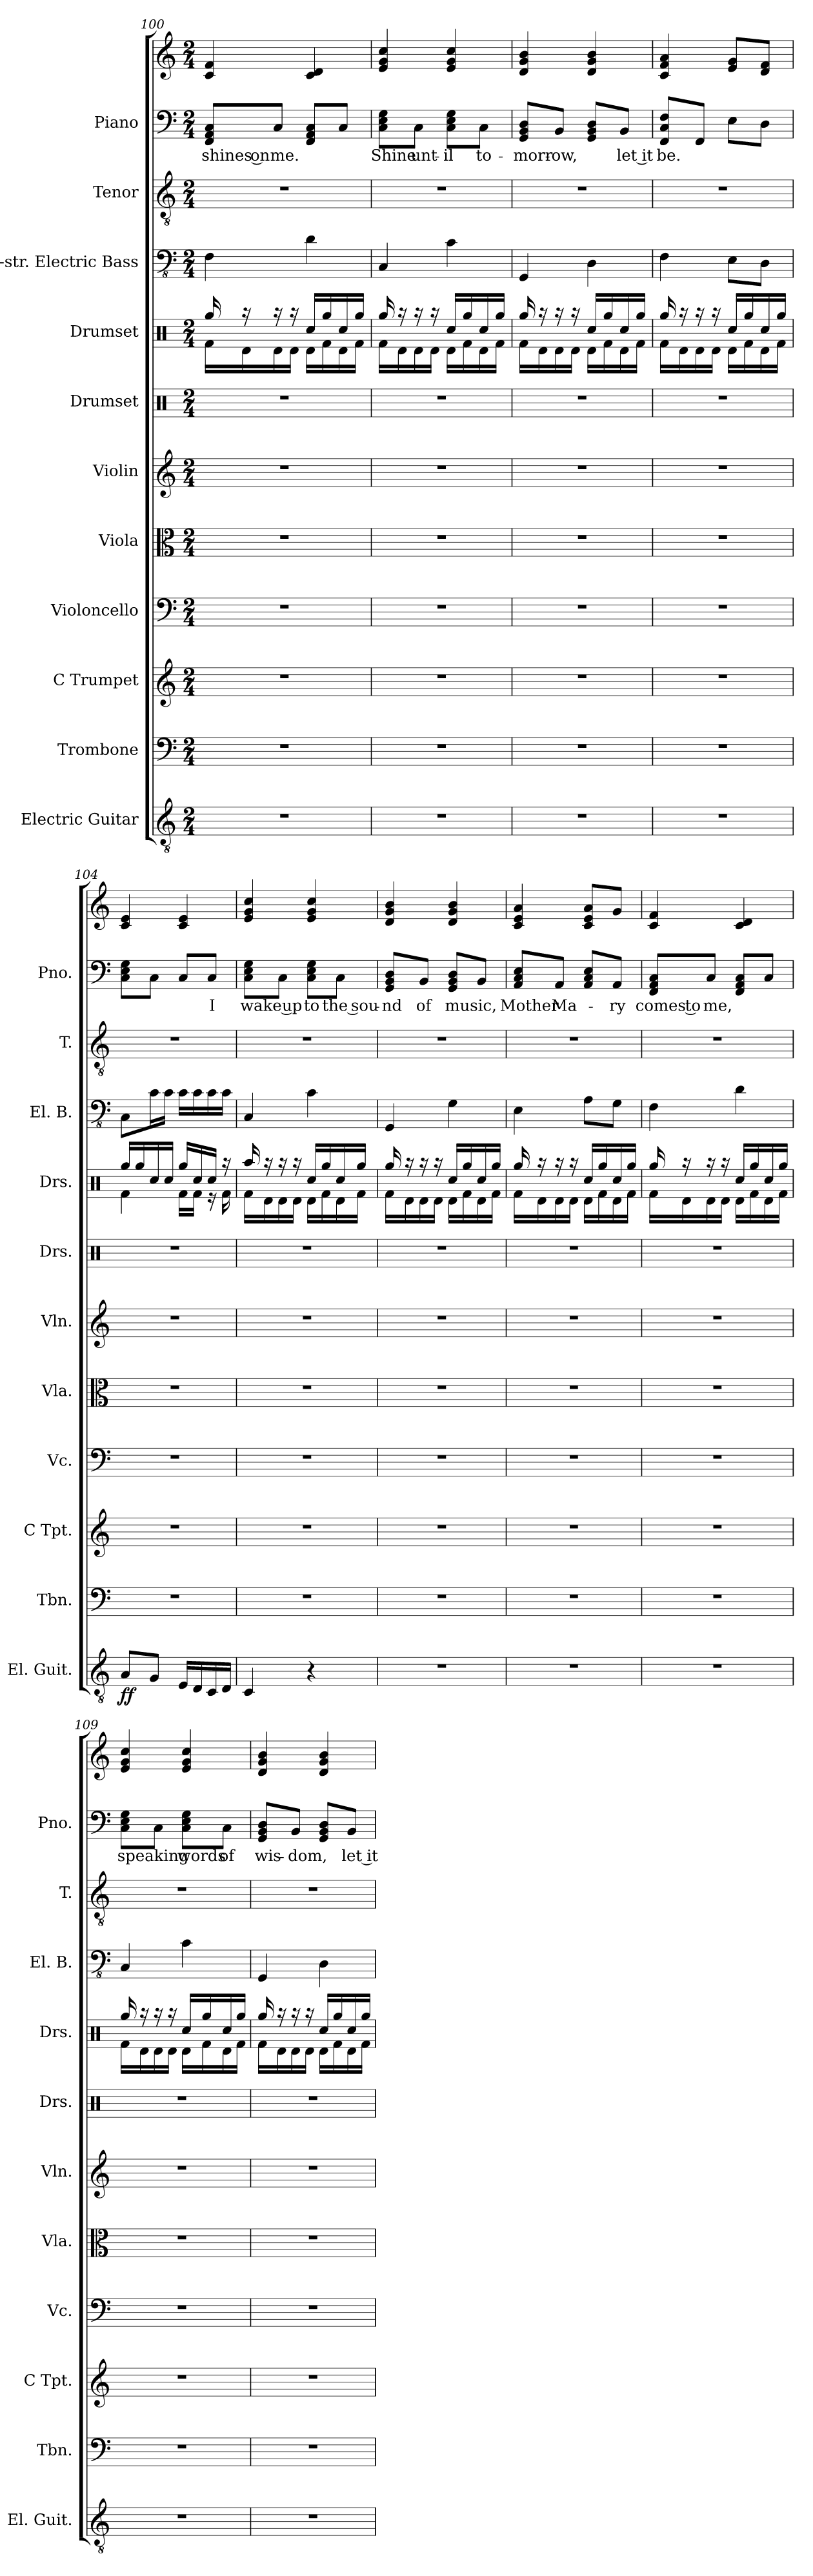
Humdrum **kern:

**kern	**dynam	**kern	**kern	**kern	**kern	**kern	**kern	**kern	**kern	**kern	**kern	**text	**kern
*part11	*part11	*part10	*part9	*part8	*part7	*part6	*part5	*part4	*part3	*part2	*part1	*part1	*part1
*staff12	*staff12	*staff11	*staff10	*staff9	*staff8	*staff7	*staff6	*staff5	*staff4	*staff3	*staff2	*staff2	*staff1
*I"Electric Guitar	*	*I"Trombone	*I"C Trumpet	*I"Violoncello	*I"Viola	*I"Violin	*I"Drumset	*I"Drumset	*I"5-str. Electric Bass	*I"Tenor	*I"Piano	*	*
*I'El. Guit.	*	*I'Tbn.	*I'C Tpt.	*I'Vc.	*I'Vla.	*I'Vln.	*I'Drs.	*I'Drs.	*I'El. B.	*I'T.	*I'Pno.	*	*
*clefGv2	*	*clefF4	*clefG2	*clefF4	*clefC3	*clefG2	*clefX	*clefX	*clefFv4	*clefGv2	*clefF4	*	*clefG2
*k[]	*	*k[]	*k[]	*k[]	*k[]	*k[]	*k[]	*k[]	*k[]	*k[]	*k[]	*	*k[]
*M2/4	*	*M2/4	*M2/4	*M2/4	*M2/4	*M2/4	*M2/4	*M2/4	*M2/4	*M2/4	*M2/4	*	*M2/4
=100	=100	=100	=100	=100	=100	=100	=100	=100	=100	=100	=100	=100	=100
*	*	*	*	*	*	*	*	*^	*	*	*	*	*
2r	.	2r	2r	2r	2r	2r	2r	16Rgg/	16Rf\LL	4FF\	2r	8FF/ 8AA/ 8C/L	shines on	4c/ 4f/
.	.	.	.	.	.	.	.	16r	16Rd\	.	.	.	.	.
.	.	.	.	.	.	.	.	16r	16Rd\	.	.	8C/J	me.	.
.	.	.	.	.	.	.	.	16r	16Rd\JJ	.	.	.	.	.
.	.	.	.	.	.	.	.	16Rcc/LL	16Rd\LL	4D\	.	8FF/ 8AA/ 8C/L	.	4c/ 4d/
.	.	.	.	.	.	.	.	16Rgg/	16Rf\	.	.	.	.	.
.	.	.	.	.	.	.	.	16Rcc/	16Rd\	.	.	8C/J	.	.
.	.	.	.	.	.	.	.	16Rgg/JJ	16Rf\JJ	.	.	.	.	.
=101	=101	=101	=101	=101	=101	=101	=101	=101	=101	=101	=101	=101	=101	=101
2r	.	2r	2r	2r	2r	2r	2r	16Rgg/	16Rf\LL	4CC/	2r	8C\ 8E\ 8G\L	Shine	4e/ 4g/ 4cc/
.	.	.	.	.	.	.	.	16r	16Rd\	.	.	.	.	.
.	.	.	.	.	.	.	.	16r	16Rd\	.	.	8C\J	unt-	.
.	.	.	.	.	.	.	.	16r	16Rd\JJ	.	.	.	.	.
.	.	.	.	.	.	.	.	16Rcc/LL	16Rd\LL	4C\	.	8C\ 8E\ 8G\L	-il	4e/ 4g/ 4cc/
.	.	.	.	.	.	.	.	16Rgg/	16Rf\	.	.	.	.	.
.	.	.	.	.	.	.	.	16Rcc/	16Rd\	.	.	8C\J	to-	.
.	.	.	.	.	.	.	.	16Rgg/JJ	16Rf\JJ	.	.	.	.	.
=102	=102	=102	=102	=102	=102	=102	=102	=102	=102	=102	=102	=102	=102	=102
2r	.	2r	2r	2r	2r	2r	2r	16Rgg/	16Rf\LL	4GGG/	2r	8GG/ 8BB/ 8D/L	-morr-	4d/ 4g/ 4b/
.	.	.	.	.	.	.	.	16r	16Rd\	.	.	.	.	.
.	.	.	.	.	.	.	.	16r	16Rd\	.	.	8BB/J	-ow,	.
.	.	.	.	.	.	.	.	16r	16Rd\JJ	.	.	.	.	.
.	.	.	.	.	.	.	.	16Rcc/LL	16Rd\LL	4DD\	.	8GG/ 8BB/ 8D/L	.	4d/ 4g/ 4b/
.	.	.	.	.	.	.	.	16Rgg/	16Rf\	.	.	.	.	.
.	.	.	.	.	.	.	.	16Rcc/	16Rd\	.	.	8BB/J	let it	.
.	.	.	.	.	.	.	.	16Rgg/JJ	16Rf\JJ	.	.	.	.	.
!!LO:PB:g=z
=103	=103	=103	=103	=103	=103	=103	=103	=103	=103	=103	=103	=103	=103	=103
2r	.	2r	2r	2r	2r	2r	2r	16Rgg/	16Rf\LL	4FF\	2r	8FF/ 8C/ 8F/L	be.	4c/ 4f/ 4a/
.	.	.	.	.	.	.	.	16r	16Rd\	.	.	.	.	.
.	.	.	.	.	.	.	.	16r	16Rd\	.	.	8FF/J	.	.
.	.	.	.	.	.	.	.	16r	16Rd\JJ	.	.	.	.	.
.	.	.	.	.	.	.	.	16Rcc/LL	16Rd\LL	8EE\L	.	8E\L	.	8e/ 8g/L
.	.	.	.	.	.	.	.	16Rgg/	16Rf\	.	.	.	.	.
.	.	.	.	.	.	.	.	16Rcc/	16Rd\	8DD\J	.	8D\J	.	8d/ 8f/J
.	.	.	.	.	.	.	.	16Rgg/JJ	16Rf\JJ	.	.	.	.	.
=104	=104	=104	=104	=104	=104	=104	=104	=104	=104	=104	=104	=104	=104	=104
!	!LO:DY:b	!	!	!	!	!	!	!	!	!	!	!	!	!
8A/L	ff	2r	2r	2r	2r	2r	2r	16Rgg/LL	4Rf\	8CC\L	2r	8C\ 8E\ 8G\L	.	4c/ 4e/
.	.	.	.	.	.	.	.	16Rgg/	.	.	.	.	.	.
8G/J	.	.	.	.	.	.	.	16Rcc/	.	16C\L	.	8C\J	.	.
.	.	.	.	.	.	.	.	16Rcc/JJ	.	16C\JJ	.	.	.	.
16E/LL	.	.	.	.	.	.	.	16Rgg/LL	16Rf\LL	16C\LL	.	8C/L	.	4c/ 4e/
16D/	.	.	.	.	.	.	.	16Rcc/	16Rf\JJ	16C\	.	.	.	.
16C/	.	.	.	.	.	.	.	16Rcc/JJ	16r	16C\	.	8C/J	I	.
16D/JJ	.	.	.	.	.	.	.	16r	16Rf\	16C\JJ	.	.	.	.
=105	=105	=105	=105	=105	=105	=105	=105	=105	=105	=105	=105	=105	=105	=105
4C/	.	2r	2r	2r	2r	2r	2r	16Raa/	16Rf\LL	4CC/	2r	8C\ 8E\ 8G\L	wake up	4e/ 4g/ 4cc/
.	.	.	.	.	.	.	.	16r	16Rd\	.	.	.	.	.
.	.	.	.	.	.	.	.	16r	16Rd\	.	.	8C\J	.	.
.	.	.	.	.	.	.	.	16r	16Rd\JJ	.	.	.	.	.
4r	.	.	.	.	.	.	.	16Rcc/LL	16Rd\LL	4C\	.	8C\ 8E\ 8G\L	to	4e/ 4g/ 4cc/
.	.	.	.	.	.	.	.	16Rgg/	16Rf\	.	.	.	.	.
.	.	.	.	.	.	.	.	16Rcc/	16Rd\	.	.	8C\J	the sou-	.
.	.	.	.	.	.	.	.	16Rgg/JJ	16Rf\JJ	.	.	.	.	.
=106	=106	=106	=106	=106	=106	=106	=106	=106	=106	=106	=106	=106	=106	=106
2r	.	2r	2r	2r	2r	2r	2r	16Rgg/	16Rf\LL	4GGG/	2r	8GG/ 8BB/ 8D/L	-nd	4d/ 4g/ 4b/
.	.	.	.	.	.	.	.	16r	16Rd\	.	.	.	.	.
.	.	.	.	.	.	.	.	16r	16Rd\	.	.	8BB/J	of	.
.	.	.	.	.	.	.	.	16r	16Rd\JJ	.	.	.	.	.
.	.	.	.	.	.	.	.	16Rcc/LL	16Rd\LL	4GG\	.	8GG/ 8BB/ 8D/L	music,	4d/ 4g/ 4b/
.	.	.	.	.	.	.	.	16Rgg/	16Rf\	.	.	.	.	.
.	.	.	.	.	.	.	.	16Rcc/	16Rd\	.	.	8BB/J	.	.
.	.	.	.	.	.	.	.	16Rgg/JJ	16Rf\JJ	.	.	.	.	.
!!LO:PB:g=z
=107	=107	=107	=107	=107	=107	=107	=107	=107	=107	=107	=107	=107	=107	=107
2r	.	2r	2r	2r	2r	2r	2r	16Rgg/	16Rf\LL	4EE\	2r	8AA/ 8C/ 8E/L	Mother	4c/ 4e/ 4a/
.	.	.	.	.	.	.	.	16r	16Rd\	.	.	.	.	.
.	.	.	.	.	.	.	.	16r	16Rd\	.	.	8AA/J	Ma-	.
.	.	.	.	.	.	.	.	16r	16Rd\JJ	.	.	.	.	.
.	.	.	.	.	.	.	.	16Rcc/LL	16Rd\LL	8AA\L	.	8AA/ 8C/ 8E/L	.	8c/ 8e/ 8a/L
.	.	.	.	.	.	.	.	16Rgg/	16Rf\	.	.	.	.	.
.	.	.	.	.	.	.	.	16Rcc/	16Rd\	8GG\J	.	8AA/J	-ry	8g/J
.	.	.	.	.	.	.	.	16Rgg/JJ	16Rf\JJ	.	.	.	.	.
=108	=108	=108	=108	=108	=108	=108	=108	=108	=108	=108	=108	=108	=108	=108
2r	.	2r	2r	2r	2r	2r	2r	16Rgg/	16Rf\LL	4FF\	2r	8FF/ 8AA/ 8C/L	comes to	4c/ 4f/
.	.	.	.	.	.	.	.	16r	16Rd\	.	.	.	.	.
.	.	.	.	.	.	.	.	16r	16Rd\	.	.	8C/J	me,	.
.	.	.	.	.	.	.	.	16r	16Rd\JJ	.	.	.	.	.
.	.	.	.	.	.	.	.	16Rcc/LL	16Rd\LL	4D\	.	8FF/ 8AA/ 8C/L	.	4c/ 4d/
.	.	.	.	.	.	.	.	16Rgg/	16Rf\	.	.	.	.	.
.	.	.	.	.	.	.	.	16Rcc/	16Rd\	.	.	8C/J	.	.
.	.	.	.	.	.	.	.	16Rgg/JJ	16Rf\JJ	.	.	.	.	.
=109	=109	=109	=109	=109	=109	=109	=109	=109	=109	=109	=109	=109	=109	=109
2r	.	2r	2r	2r	2r	2r	2r	16Rgg/	16Rf\LL	4CC/	2r	8C\ 8E\ 8G\L	speaking	4e/ 4g/ 4cc/
.	.	.	.	.	.	.	.	16r	16Rd\	.	.	.	.	.
.	.	.	.	.	.	.	.	16r	16Rd\	.	.	8C\J	.	.
.	.	.	.	.	.	.	.	16r	16Rd\JJ	.	.	.	.	.
.	.	.	.	.	.	.	.	16Rcc/LL	16Rd\LL	4C\	.	8C\ 8E\ 8G\L	words	4e/ 4g/ 4cc/
.	.	.	.	.	.	.	.	16Rgg/	16Rf\	.	.	.	.	.
.	.	.	.	.	.	.	.	16Rcc/	16Rd\	.	.	8C\J	of	.
.	.	.	.	.	.	.	.	16Rgg/JJ	16Rf\JJ	.	.	.	.	.
=110	=110	=110	=110	=110	=110	=110	=110	=110	=110	=110	=110	=110	=110	=110
2r	.	2r	2r	2r	2r	2r	2r	16Rgg/	16Rf\LL	4GGG/	2r	8GG/ 8BB/ 8D/L	wis-	4d/ 4g/ 4b/
.	.	.	.	.	.	.	.	16r	16Rd\	.	.	.	.	.
.	.	.	.	.	.	.	.	16r	16Rd\	.	.	8BB/J	-dom,	.
.	.	.	.	.	.	.	.	16r	16Rd\JJ	.	.	.	.	.
.	.	.	.	.	.	.	.	16Rcc/LL	16Rd\LL	4DD\	.	8GG/ 8BB/ 8D/L	.	4d/ 4g/ 4b/
.	.	.	.	.	.	.	.	16Rgg/	16Rf\	.	.	.	.	.
.	.	.	.	.	.	.	.	16Rcc/	16Rd\	.	.	8BB/J	let it	.
.	.	.	.	.	.	.	.	16Rgg/JJ	16Rf\JJ	.	.	.	.	.
*	*	*	*	*	*	*	*	*v	*v	*	*	*	*	*
=	=	=	=	=	=	=	=	=	=	=	=	=	=
*-	*-	*-	*-	*-	*-	*-	*-	*-	*-	*-	*-	*-	*-
